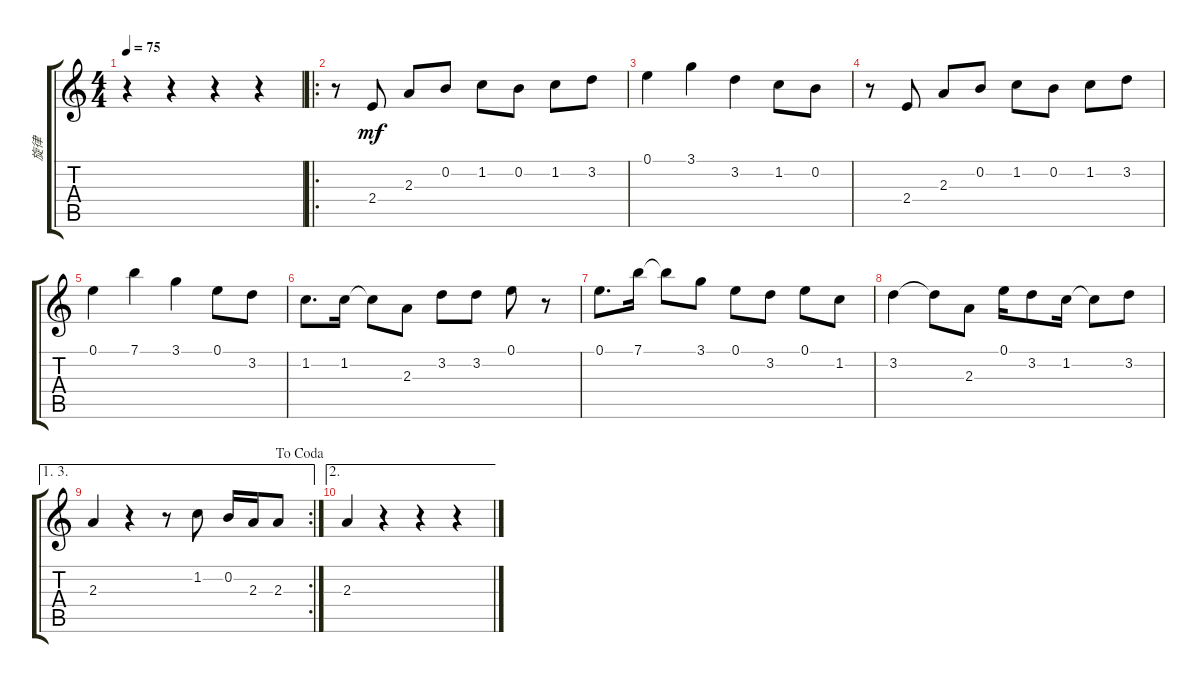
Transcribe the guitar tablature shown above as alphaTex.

\track ("旋律" "旋律") {instrument acousticguitarnylon}
\staff {score tabs}
\tuning (E4 B3 G3 D3 A2 E2) {hide}
\ts (4 4)
\tempo 75
\clef g2
\ks c
r.4{dy mf} r.4 r.4 r.4 |
\ro
r.8 2.4.8 2.3.8 0.2.8 1.2.8 0.2.8 1.2.8 3.2.8 |
0.1.4 3.1.4 3.2.4 1.2.8 0.2.8 |
r.8 2.4.8 2.3.8 0.2.8 1.2.8 0.2.8 1.2.8 3.2.8 |
0.1.4 7.1.4 3.1.4 0.1.8 3.2.8 |
1.2.8{d} 1.2.16 1.2{t}.8 2.3.8 3.2.8 3.2.8 0.1.8 r.8 |
0.1.8{d} 7.1.16 7.1{t}.8 3.1.8 0.1.8 3.2.8 0.1.8 1.2.8 |
3.2.4 3.2{t}.8 2.3.8 0.1.16 3.2.8 1.2.16 1.2{t}.8 3.2.8 |
\ae (1 3)
\rc 2
\jump dacoda
2.3.4 r.4 r.8 1.2.8 0.2.16 2.3.16 2.3.8 |
\ae 2
2.3.4 r.4 r.4 r.4
